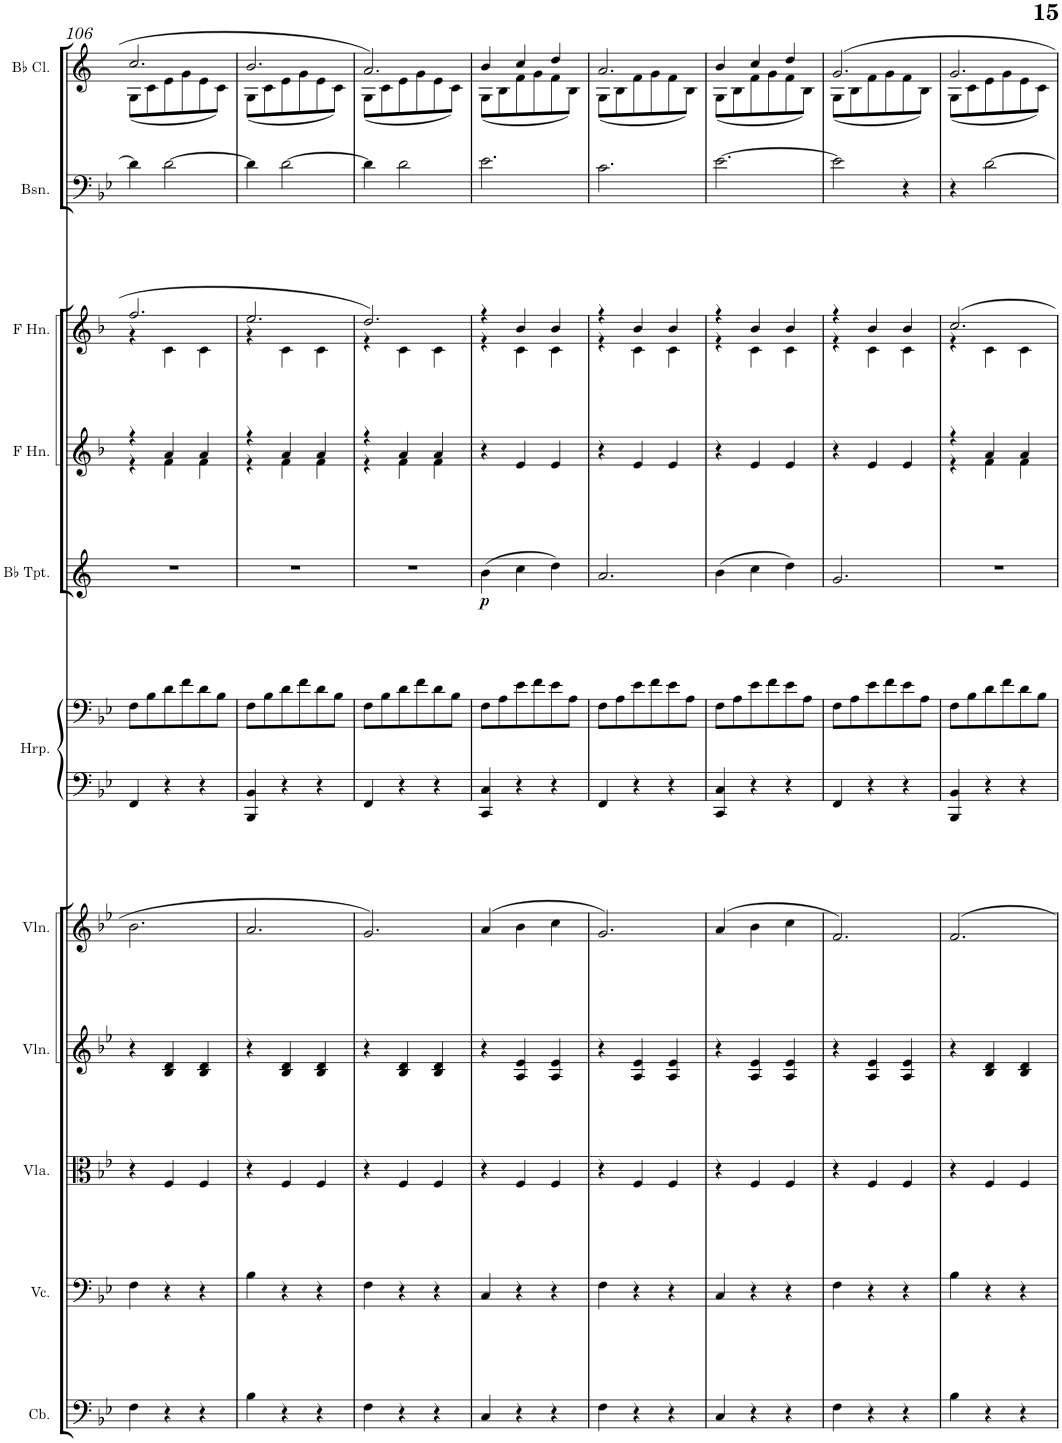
**kern	**kern	**kern	**kern	**kern	**kern	**kern	**kern	**dynam	**kern	**kern	**kern	**kern
*part11	*part10	*part9	*part8	*part7	*part6	*part6	*part5	*part5	*part4	*part3	*part2	*part1
*staff12	*staff11	*staff10	*staff9	*staff8	*staff7	*staff6	*staff5	*staff5	*staff4	*staff3	*staff2	*staff1
*I"Contrabass	*I"Violoncello	*I"Viola	*I"Violin	*I"Violin	*I"Harp	*	*I"Bb Trumpet	*	*I"Horn in F	*I"Horn in F	*I"Bassoon	*I"Bb Clarinet
*I'Cb.	*I'Vc.	*I'Vla.	*I'Vln.	*I'Vln.	*I'Hrp.	*	*I'Bb Tpt.	*	*	*	*I'Bsn.	*I'Bb Cl.
!!LO:PB:g=z
*clefF4	*clefF4	*clefC3	*clefG2	*clefG2	*clefF4	*clefF4	*clefG2	*	*clefG2	*clefG2	*clefF4	*clefG2
*Trd7c12	*	*	*	*	*	*	*Trd1c2	*	*Trd4c7	*Trd4c7	*	*Trd1c2
*k[b-e-]	*k[b-e-]	*k[b-e-]	*k[b-e-]	*k[b-e-]	*k[b-e-]	*k[b-e-]	*k[]	*	*k[b-]	*k[b-]	*k[b-e-]	*k[]
*M3/4	*M3/4	*M3/4	*M3/4	*M3/4	*M3/4	*M3/4	*M3/4	*	*M3/4	*M3/4	*M3/4	*M3/4
=106	=106	=106	=106	=106	=106	=106	=106	=106	=106	=106	=106	=106
*	*	*	*	*	*	*	*	*	*^	*^	*	*^
4F\	4F\	4r	4r	2.b-\	4FF/	8F\L	2.r	.	4r	4r	2.ff/	4r	4d\]	2.cc/	(8G\L
.	.	.	.	.	.	8B-\	.	.	.	.	.	.	.	.	8c\
4r	4r	4F/	4B-/ 4d/	.	4r	8d\	.	.	4a/	4f\	.	4c\	[2d\	.	8e\
.	.	.	.	.	.	8f\	.	.	.	.	.	.	.	.	8g\
4r	4r	4F/	4B-/ 4d/	.	4r	8d\	.	.	4a/	4f\	.	4c\	.	.	8e\
.	.	.	.	.	.	8B-\J	.	.	.	.	.	.	.	.	8c\J)
=107	=107	=107	=107	=107	=107	=107	=107	=107	=107	=107	=107	=107	=107	=107	=107
4B-\	4B-\	4r	4r	2.a/	4BBB-/ 4BB-/	8F\L	2.r	.	4r	4r	2.ee/	4r	4d\]	2.b/	(8G\L
.	.	.	.	.	.	8B-\	.	.	.	.	.	.	.	.	8c\
4r	4r	4F/	4B-/ 4d/	.	4r	8d\	.	.	4a/	4f\	.	4c\	[2d\	.	8e\
.	.	.	.	.	.	8f\	.	.	.	.	.	.	.	.	8g\
4r	4r	4F/	4B-/ 4d/	.	4r	8d\	.	.	4a/	4f\	.	4c\	.	.	8e\
.	.	.	.	.	.	8B-\J	.	.	.	.	.	.	.	.	8c\J)
=108	=108	=108	=108	=108	=108	=108	=108	=108	=108	=108	=108	=108	=108	=108	=108
4F\	4F\	4r	4r	2.g/	4FF/	8F\L	2.r	.	4r	4r	2.dd/	4r	4d\]	2.a/	(8G\L
.	.	.	.	.	.	8B-\	.	.	.	.	.	.	.	.	8c\
4r	4r	4F/	4B-/ 4d/	.	4r	8d\	.	.	4a/	4f\	.	4c\	2d\	.	8e\
.	.	.	.	.	.	8f\	.	.	.	.	.	.	.	.	8g\
4r	4r	4F/	4B-/ 4d/	.	4r	8d\	.	.	4a/	4f\	.	4c\	.	.	8e\
.	.	.	.	.	.	8B-\J	.	.	.	.	.	.	.	.	8c\J)
*	*	*	*	*	*	*	*	*	*v	*v	*	*	*	*	*
=109	=109	=109	=109	=109	=109	=109	=109	=109	=109	=109	=109	=109	=109	=109
!	!	!	!	!	!	!	!	!LO:DY:b	!	!	!	!	!	!
4C/	4C/	4r	4r	(4a/	4CC/ 4C/	8F\L	(4b\	p	4r	4r	4r	2.e-\	4b/	(8G\L
.	.	.	.	.	.	8A\	.	.	.	.	.	.	.	8B\
4r	4r	4F/	4A/ 4e-/	4b-\	4r	8e-\	4cc\	.	4e/	4b-/	4c\	.	4cc/	8f\
.	.	.	.	.	.	8f\	.	.	.	.	.	.	.	8g\
4r	4r	4F/	4A/ 4e-/	4cc\	4r	8e-\	4dd\)	.	4e/	4b-/	4c\	.	4dd/	8f\
.	.	.	.	.	.	8A\J	.	.	.	.	.	.	.	8B\J)
=110	=110	=110	=110	=110	=110	=110	=110	=110	=110	=110	=110	=110	=110	=110
4F\	4F\	4r	4r	2.g/)	4FF/	8F\L	2.a/	.	4r	4r	4r	2.c\	2.a/	(8G\L
.	.	.	.	.	.	8A\	.	.	.	.	.	.	.	8B\
4r	4r	4F/	4A/ 4e-/	.	4r	8e-\	.	.	4e/	4b-/	4c\	.	.	8f\
.	.	.	.	.	.	8f\	.	.	.	.	.	.	.	8g\
4r	4r	4F/	4A/ 4e-/	.	4r	8e-\	.	.	4e/	4b-/	4c\	.	.	8f\
.	.	.	.	.	.	8A\J	.	.	.	.	.	.	.	8B\J)
=111	=111	=111	=111	=111	=111	=111	=111	=111	=111	=111	=111	=111	=111	=111
4C/	4C/	4r	4r	(4a/	4CC/ 4C/	8F\L	(4b\	.	4r	4r	4r	[2.e-\	4b/	(8G\L
.	.	.	.	.	.	8A\	.	.	.	.	.	.	.	8B\
4r	4r	4F/	4A/ 4e-/	4b-\	4r	8e-\	4cc\	.	4e/	4b-/	4c\	.	4cc/	8f\
.	.	.	.	.	.	8f\	.	.	.	.	.	.	.	8g\
4r	4r	4F/	4A/ 4e-/	4cc\	4r	8e-\	4dd\)	.	4e/	4b-/	4c\	.	4dd/	8f\
.	.	.	.	.	.	8A\J	.	.	.	.	.	.	.	8B\J)
=112	=112	=112	=112	=112	=112	=112	=112	=112	=112	=112	=112	=112	=112	=112
4F\	4F\	4r	4r	2.f/)	4FF/	8F\L	2.g/	.	4r	4r	4r	2e-\]	2.g/	(8G\L
.	.	.	.	.	.	8A\	.	.	.	.	.	.	.	8B\
4r	4r	4F/	4A/ 4e-/	.	4r	8e-\	.	.	4e/	4b-/	4c\	.	.	8f\
.	.	.	.	.	.	8f\	.	.	.	.	.	.	.	8g\
4r	4r	4F/	4A/ 4e-/	.	4r	8e-\	.	.	4e/	4b-/	4c\	4r	.	8f\
.	.	.	.	.	.	8A\J	.	.	.	.	.	.	.	8B\J)
=113	=113	=113	=113	=113	=113	=113	=113	=113	=113	=113	=113	=113	=113	=113
*	*	*	*	*	*	*	*	*	*^	*	*	*	*	*
4B-\	4B-\	4r	4r	2.f/	4BBB-/ 4BB-/	8F\L	2.r	.	4r	4r	2.cc/	4r	4r	2.g/	(8G\L
.	.	.	.	.	.	8B-\	.	.	.	.	.	.	.	.	8c\
4r	4r	4F/	4B-/ 4d/	.	4r	8d\	.	.	4a/	4f\	.	4c\	[2d\	.	8e\
.	.	.	.	.	.	8f\	.	.	.	.	.	.	.	.	8g\
4r	4r	4F/	4B-/ 4d/	.	4r	8d\	.	.	4a/	4f\	.	4c\	.	.	8e\
.	.	.	.	.	.	8B-\J	.	.	.	.	.	.	.	.	8c\J)
*	*	*	*	*	*	*	*	*	*v	*v	*	*	*	*v	*v
*	*	*	*	*	*	*	*	*	*	*v	*v	*	*
=	=	=	=	=	=	=	=	=	=	=	=	=
*-	*-	*-	*-	*-	*-	*-	*-	*-	*-	*-	*-	*-
